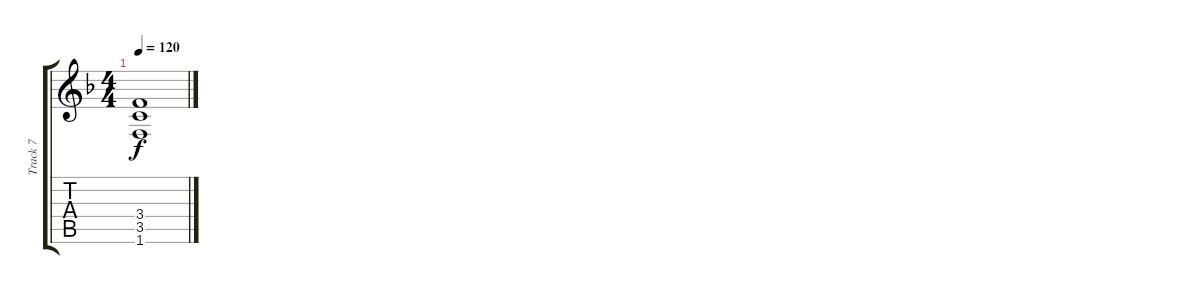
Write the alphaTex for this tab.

\track ("Track 7" "Track 7") {instrument overdrivenguitar}
\staff {score tabs}
\tuning (E4 B3 G3 D3 A2 E2) {hide}
\ts (4 4)
\tempo 120
\clef g2
\ks f
(3.4{t} 3.5{t} 1.6{t}).1{dy f}
